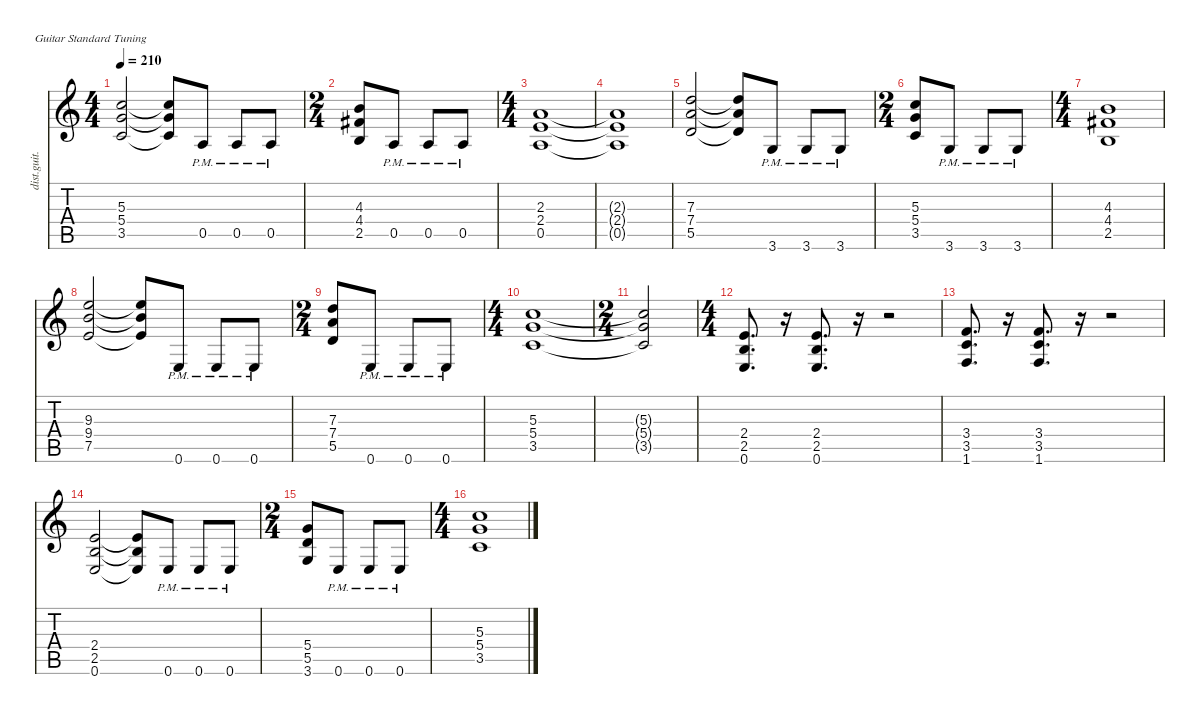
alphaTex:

\defaultSystemsLayout 4
\hideDynamics
\bracketExtendMode nobrackets
\otherSystemsTrackNameOrientation horizontal
\track ("Kirk Hammett" "dist.guit.") {instrument distortionguitar}
\staff {score tabs}
\tuning (E4 B3 G3 D3 A2 E2)
\ts (4 4)
\tempo 210
\clef g2
\ks c
(5.3 5.4 3.5).2{dy fff} (5.3{t} 5.4{t} 3.5{t}).8{dy f} 0.5{pm}.8{dy fff} 0.5{pm}.8 0.5{pm}.8 |
\ts (2 4)
\beaming (8 2 2 2 2)
(4.3 4.4{acc #} 2.5).8{dy f} 0.5{pm}.8{dy fff} 0.5{pm}.8 0.5{pm}.8 |
\ts (4 4)
\beaming (8 2 2 2 2)
(2.3 2.4 0.5).1 |
(2.3{t} 2.4{t} 0.5{t}).1{dy f} |
(7.3 7.4 5.5).2{dy fff} (7.3{t} 7.4{t} 5.5{t}).8{dy f} 3.6{pm}.8{dy fff} 3.6{pm}.8 3.6{pm}.8 |
\ts (2 4)
\beaming (8 2 2 2 2)
(5.3 5.4 3.5).8 3.6{pm}.8 3.6{pm}.8 3.6{pm}.8 |
\ts (4 4)
\beaming (8 2 2 2 2)
(4.3 4.4{acc #} 2.5).1 |
(9.3 9.4 7.5).2 (9.3{t} 9.4{t} 7.5{t}).8{dy f} 0.6{pm}.8{dy fff} 0.6{pm}.8 0.6{pm}.8 |
\ts (2 4)
\beaming (8 2 2 2 2)
(7.3 7.4 5.5).8 0.6{pm}.8 0.6{pm}.8 0.6{pm}.8 |
\ts (4 4)
\beaming (8 2 2 2 2)
(5.3 5.4 3.5).1 |
\ts (2 4)
\beaming (8 2 2 2 2)
(5.3{t} 5.4{t} 3.5{t}).2{dy f} |
\ts (4 4)
\beaming (8 2 2 2 2)
(2.4 2.5 0.6).8{d dy fff} r.16 (2.4 2.5 0.6).8{d} r.16 r.2 |
(3.4 3.5 1.6).8{d} r.16 (3.4 3.5 1.6).8{d} r.16 r.2 |
(2.4 2.5 0.6).2 (2.4{t} 2.5{t} 0.6{t}).8{dy f} 0.6{pm}.8{dy fff} 0.6{pm}.8 0.6{pm}.8 |
\ts (2 4)
\beaming (8 2 2 2 2)
(5.4 5.5 3.6).8{dy f} 0.6{pm}.8{dy fff} 0.6{pm}.8 0.6{pm}.8 |
\ts (4 4)
\beaming (8 2 2 2 2)
(5.3 5.4 3.5).1
